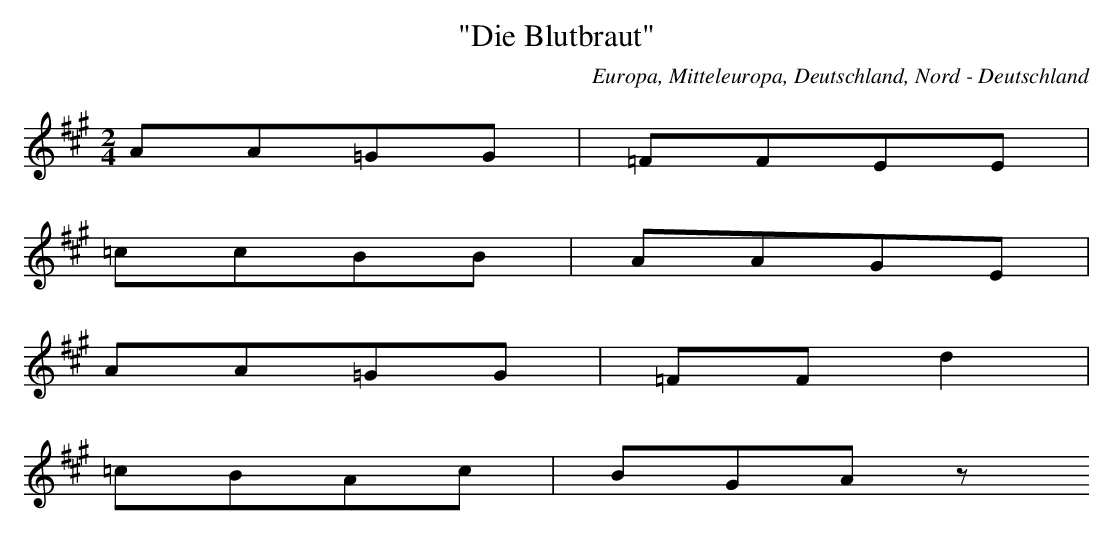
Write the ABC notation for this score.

X:1
T: "Die Blutbraut"
O: Europa, Mitteleuropa, Deutschland, Nord - Deutschland
M: 2/4
L: 1/8
K: A
AA=GG | =FFEE |
=ccBB | AAGE |
AA=GG | =FFd2 |
=cBAc | BGAz
